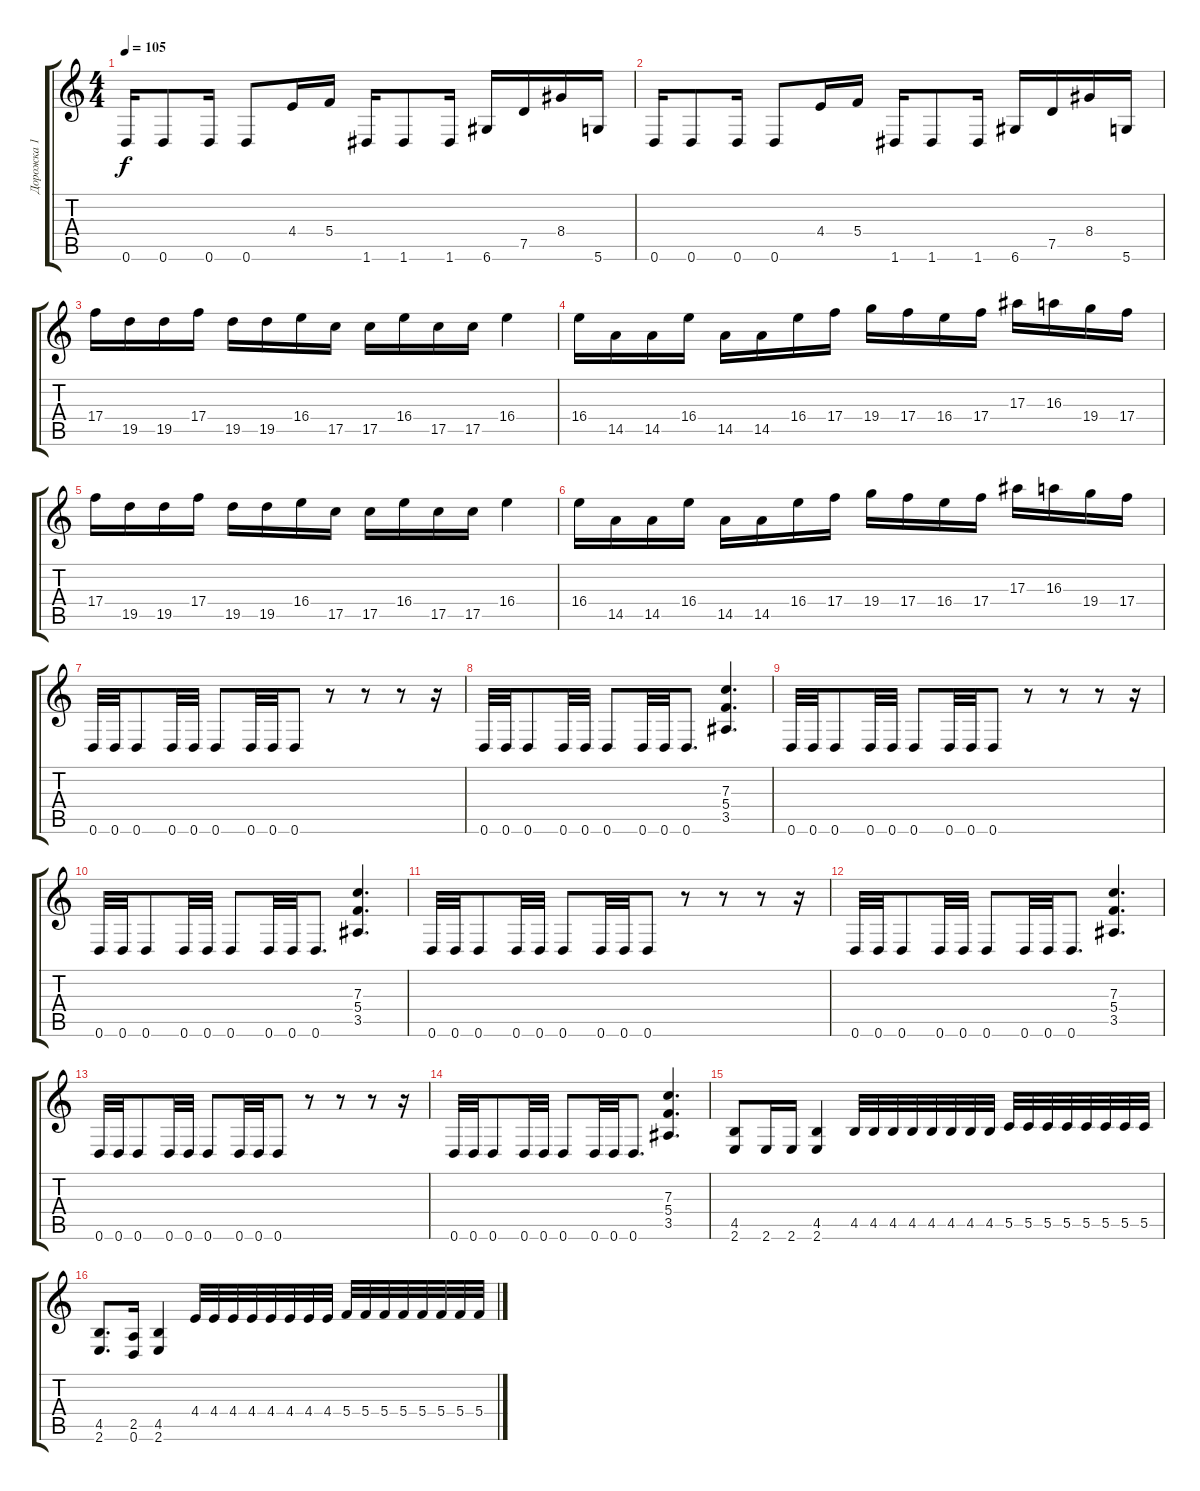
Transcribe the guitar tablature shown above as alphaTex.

\track ("Дорожка 1" "Дорожка 1") {instrument distortionguitar}
\staff {score tabs}
\tuning (D4 A3 F3 C3 G2 D2) {hide}
\ts (4 4)
\tempo 105
\clef g2
\ks c
0.6.16{dy f} 0.6.8 0.6.16 0.6.8 4.4.16 5.4.16 1.6.16 1.6.8 1.6.16 6.6.16 7.5.16 8.4.16 5.6.16 |
0.6.16 0.6.8 0.6.16 0.6.8 4.4.16 5.4.16 1.6.16 1.6.8 1.6.16 6.6.16 7.5.16 8.4.16 5.6.16 |
17.4.16 19.5.16 19.5.16 17.4.16 19.5.16 19.5.16 16.4.16 17.5.16 17.5.16 16.4.16 17.5.16 17.5.16 16.4.4 |
16.4.16 14.5.16 14.5.16 16.4.16 14.5.16 14.5.16 16.4.16 17.4.16 19.4.16 17.4.16 16.4.16 17.4.16 17.3.16 16.3.16 19.4.16 17.4.16 |
17.4.16 19.5.16 19.5.16 17.4.16 19.5.16 19.5.16 16.4.16 17.5.16 17.5.16 16.4.16 17.5.16 17.5.16 16.4.4 |
16.4.16 14.5.16 14.5.16 16.4.16 14.5.16 14.5.16 16.4.16 17.4.16 19.4.16 17.4.16 16.4.16 17.4.16 17.3.16 16.3.16 19.4.16 17.4.16 |
0.6.32 0.6.32 0.6.8 0.6.32 0.6.32 0.6.8 0.6.32 0.6.32 0.6.8 r.8 r.8 r.8 r.16 |
0.6.32 0.6.32 0.6.8 0.6.32 0.6.32 0.6.8 0.6.32 0.6.32 0.6.8{d} (7.3 5.4 3.5).4{d} |
0.6.32 0.6.32 0.6.8 0.6.32 0.6.32 0.6.8 0.6.32 0.6.32 0.6.8 r.8 r.8 r.8 r.16 |
0.6.32 0.6.32 0.6.8 0.6.32 0.6.32 0.6.8 0.6.32 0.6.32 0.6.8{d} (7.3 5.4 3.5).4{d} |
0.6.32 0.6.32 0.6.8 0.6.32 0.6.32 0.6.8 0.6.32 0.6.32 0.6.8 r.8 r.8 r.8 r.16 |
0.6.32 0.6.32 0.6.8 0.6.32 0.6.32 0.6.8 0.6.32 0.6.32 0.6.8{d} (7.3 5.4 3.5).4{d} |
0.6.32 0.6.32 0.6.8 0.6.32 0.6.32 0.6.8 0.6.32 0.6.32 0.6.8 r.8 r.8 r.8 r.16 |
0.6.32 0.6.32 0.6.8 0.6.32 0.6.32 0.6.8 0.6.32 0.6.32 0.6.8{d} (7.3 5.4 3.5).4{d} |
(4.5 2.6).8 2.6.16 2.6.16 (4.5 2.6).4 4.5.32 4.5.32 4.5.32 4.5.32 4.5.32 4.5.32 4.5.32 4.5.32 5.5.32 5.5.32 5.5.32 5.5.32 5.5.32 5.5.32 5.5.32 5.5.32 |
(4.5 2.6).8{d} (2.5 0.6).16 (4.5 2.6).4 4.4.32 4.4.32 4.4.32 4.4.32 4.4.32 4.4.32 4.4.32 4.4.32 5.4.32 5.4.32 5.4.32 5.4.32 5.4.32 5.4.32 5.4.32 5.4.32
